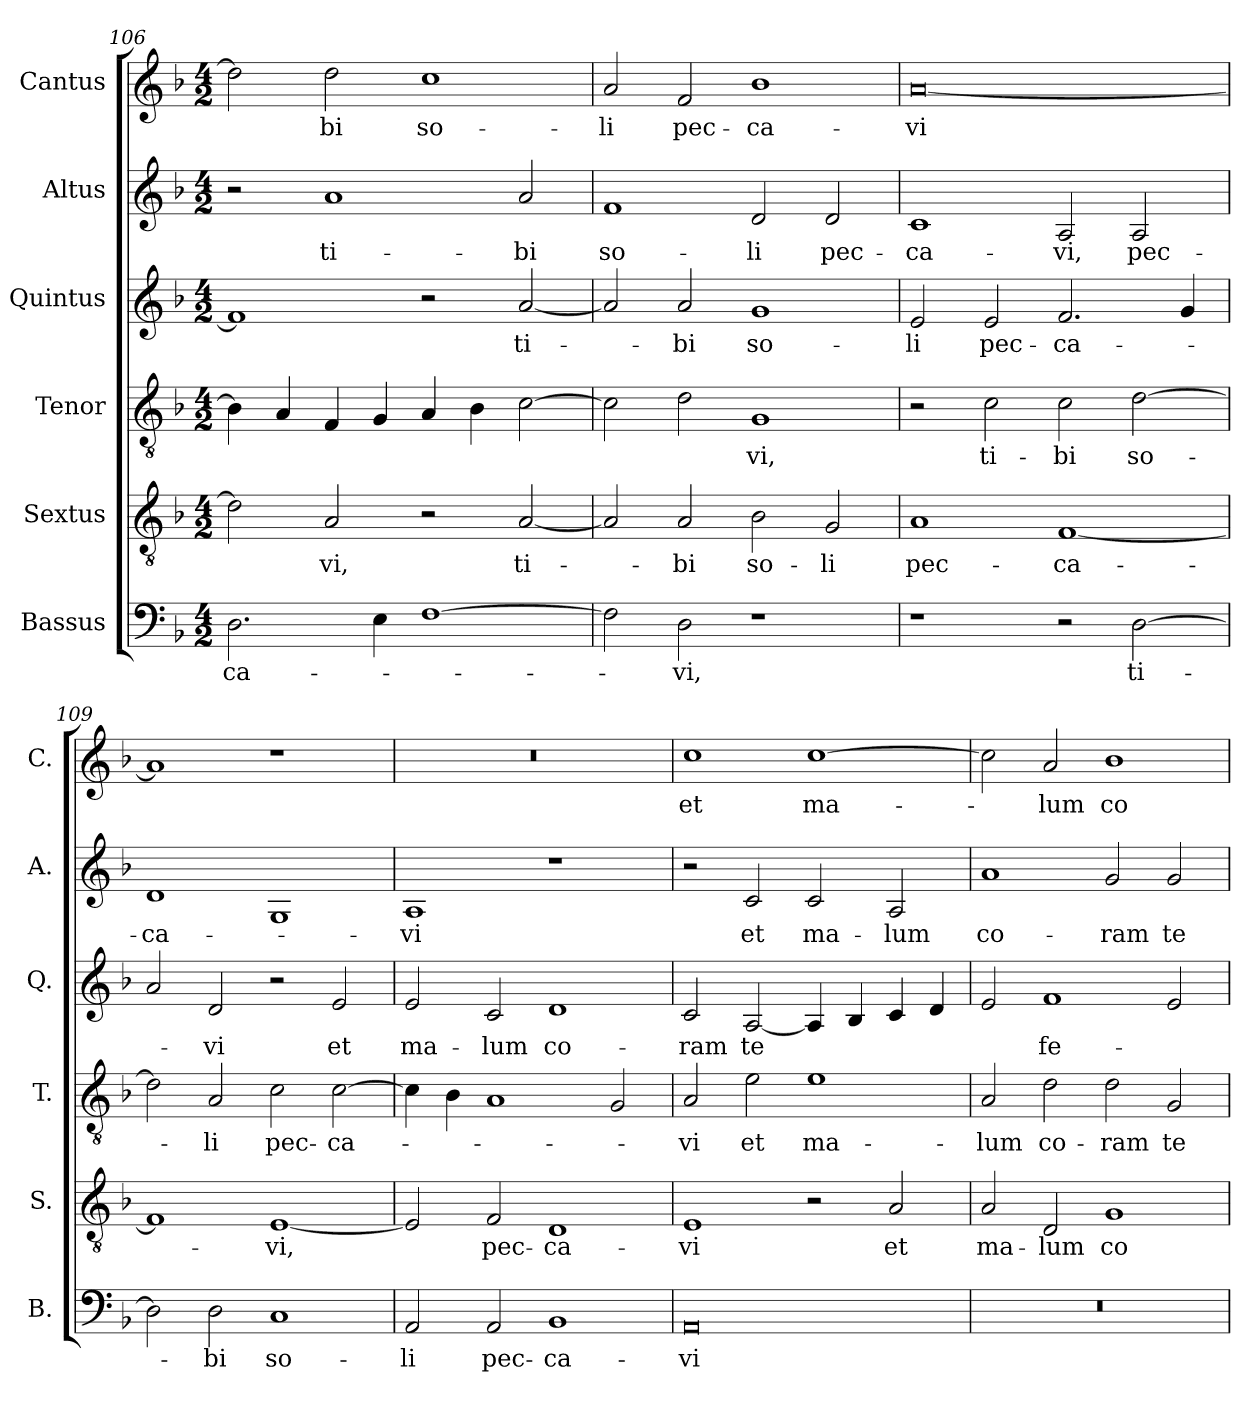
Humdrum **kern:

**kern	**text	**kern	**text	**kern	**text	**kern	**text	**kern	**text	**kern	**text
*part6	*part6	*part5	*part5	*part4	*part4	*part3	*part3	*part2	*part2	*part1	*part1
*staff6	*staff6	*staff5	*staff5	*staff4	*staff4	*staff3	*staff3	*staff2	*staff2	*staff1	*staff1
*I"Bassus	*	*I"Sextus	*	*I"Tenor	*	*I"Quintus	*	*I"Altus	*	*I"Cantus	*
*I'B.	*	*I'S.	*	*I'T.	*	*I'Q.	*	*I'A.	*	*I'C.	*
*clefF4	*	*clefGv2	*	*clefGv2	*	*clefG2	*	*clefG2	*	*clefG2	*
*k[b-]	*	*k[b-]	*	*k[b-]	*	*k[b-]	*	*k[b-]	*	*k[b-]	*
*M4/2	*	*M4/2	*	*M4/2	*	*M4/2	*	*M4/2	*	*M4/2	*
=106	=106	=106	=106	=106	=106	=106	=106	=106	=106	=106	=106
!	!LO:LY:b	!	!	!	!	!	!	!	!	!	!
2.D\	-ca-	2d\]	.	4B-\]	.	1f]	.	2r	.	2dd\]	.
.	.	.	.	4A/	.	.	.	.	.	.	.
!	!	!	!LO:LY:b	!	!	!	!	!	!LO:LY:b	!	!LO:LY:b
.	.	2A/	-vi,	4F/	.	.	.	1a	ti-	2dd\	-bi
4E\	.	.	.	4G/	.	.	.	.	.	.	.
!	!	!	!	!	!	!	!	!	!	!	!LO:LY:b
[1F	.	2r	.	4A/	.	2r	.	.	.	1cc	so-
.	.	.	.	4B-\	.	.	.	.	.	.	.
!	!	!	!LO:LY:b	!	!	!	!LO:LY:b	!	!LO:LY:b	!	!
.	.	[2A/	ti-	[2c\	.	[2a/	ti-	2a/	-bi	.	.
=107	=107	=107	=107	=107	=107	=107	=107	=107	=107	=107	=107
!	!	!	!	!	!	!	!	!	!LO:LY:b	!	!LO:LY:b
2F\]	.	2A/]	.	2c\]	.	2a/]	.	1f	so-	2a/	-li
!	!LO:LY:b	!	!LO:LY:b	!	!	!	!LO:LY:b	!	!	!	!LO:LY:b
2D\	-vi,	2A/	-bi	2d\	.	2a/	-bi	.	.	2f/	pec-
!	!	!	!LO:LY:b	!	!LO:LY:b	!	!LO:LY:b	!	!LO:LY:b	!	!LO:LY:b
1r	.	2B-\	so-	1G	-vi,	1g	so-	2d/	-li	1b-	-ca-
!	!	!	!LO:LY:b	!	!	!	!	!	!LO:LY:b	!	!
.	.	2G/	-li	.	.	.	.	2d/	pec-	.	.
=108	=108	=108	=108	=108	=108	=108	=108	=108	=108	=108	=108
!	!	!	!LO:LY:b	!	!	!	!LO:LY:b	!	!LO:LY:b	!	!LO:LY:b
1r	.	1A	pec-	2r	.	2e/	-li	1c	-ca-	[0a	-vi
!	!	!	!	!	!LO:LY:b	!	!LO:LY:b	!	!	!	!
.	.	.	.	2c\	ti-	2e/	pec-	.	.	.	.
!	!	!	!LO:LY:b	!	!LO:LY:b	!	!LO:LY:b	!	!LO:LY:b	!	!
2r	.	[1F	-ca-	2c\	-bi	2.f/	-ca-	2A/	-vi,	.	.
!	!LO:LY:b	!	!	!	!LO:LY:b	!	!	!	!LO:LY:b	!	!
[2D\	ti-	.	.	[2d\	so-	.	.	2A/	pec-	.	.
.	.	.	.	.	.	4g/	.	.	.	.	.
=109	=109	=109	=109	=109	=109	=109	=109	=109	=109	=109	=109
!	!	!	!	!	!	!	!	!	!LO:LY:b	!	!
2D\]	.	1F]	.	2d\]	.	2a/	.	1d	-ca-	1a]	.
!	!LO:LY:b	!	!	!	!LO:LY:b	!	!LO:LY:b	!	!	!	!
2D\	-bi	.	.	2A/	-li	2d/	-vi	.	.	.	.
!	!LO:LY:b	!	!LO:LY:b	!	!LO:LY:b	!	!	!	!	!	!
1C	so-	[1E	-vi,	2c\	pec-	2r	.	1G	.	1r	.
!	!	!	!	!	!LO:LY:b	!	!LO:LY:b	!	!	!	!
.	.	.	.	[2c\	-ca-	2e/	et	.	.	.	.
!!LO:LB:g=z
=110	=110	=110	=110	=110	=110	=110	=110	=110	=110	=110	=110
!	!LO:LY:b	!	!	!	!	!	!LO:LY:b	!	!LO:LY:b	!	!
2AA/	-li	2E/]	.	4c\]	.	2e/	ma-	1A	-vi	0r	.
.	.	.	.	4B-\	.	.	.	.	.	.	.
!	!LO:LY:b	!	!LO:LY:b	!	!	!	!LO:LY:b	!	!	!	!
2AA/	pec-	2F/	pec-	1A	.	2c/	-lum	.	.	.	.
!	!LO:LY:b	!	!LO:LY:b	!	!	!	!LO:LY:b	!	!	!	!
1BB-	-ca-	1D	-ca-	.	.	1d	co-	1r	.	.	.
.	.	.	.	2G/	.	.	.	.	.	.	.
=111	=111	=111	=111	=111	=111	=111	=111	=111	=111	=111	=111
!	!LO:LY:b	!	!LO:LY:b	!	!LO:LY:b	!	!LO:LY:b	!	!	!	!LO:LY:b
0AA	-vi	1E	-vi	2A/	-vi	2c/	-ram	2r	.	1cc	et
!	!	!	!	!	!LO:LY:b	!	!LO:LY:b	!	!LO:LY:b	!	!
.	.	.	.	2e\	et	[2A/	te	2c/	et	.	.
!	!	!	!	!	!LO:LY:b	!	!	!	!LO:LY:b	!	!LO:LY:b
.	.	2r	.	1e	ma-	4A/]	.	2c/	ma-	[1cc	ma-
.	.	.	.	.	.	4B-/	.	.	.	.	.
!	!	!	!LO:LY:b	!	!	!	!	!	!LO:LY:b	!	!
.	.	2A/	et	.	.	4c/	.	2A/	-lum	.	.
.	.	.	.	.	.	4d/	.	.	.	.	.
=112	=112	=112	=112	=112	=112	=112	=112	=112	=112	=112	=112
!	!	!	!LO:LY:b	!	!LO:LY:b	!	!	!	!LO:LY:b	!	!
0r	.	2A/	ma-	2A/	-lum	2e/	.	1a	co-	2cc\]	.
!	!	!	!LO:LY:b	!	!LO:LY:b	!	!LO:LY:b	!	!	!	!LO:LY:b
.	.	2D/	-lum	2d\	co-	1f	fe-	.	.	2a/	-lum
!	!	!	!LO:LY:b	!	!LO:LY:b	!	!	!	!LO:LY:b	!	!LO:LY:b
.	.	1G	co-	2d\	-ram	.	.	2g/	-ram	1b-	co-
!	!	!	!	!	!LO:LY:b	!	!	!	!LO:LY:b	!	!
.	.	.	.	2G/	te	2e/	.	2g/	te	.	.
=	=	=	=	=	=	=	=	=	=	=	=
*-	*-	*-	*-	*-	*-	*-	*-	*-	*-	*-	*-
